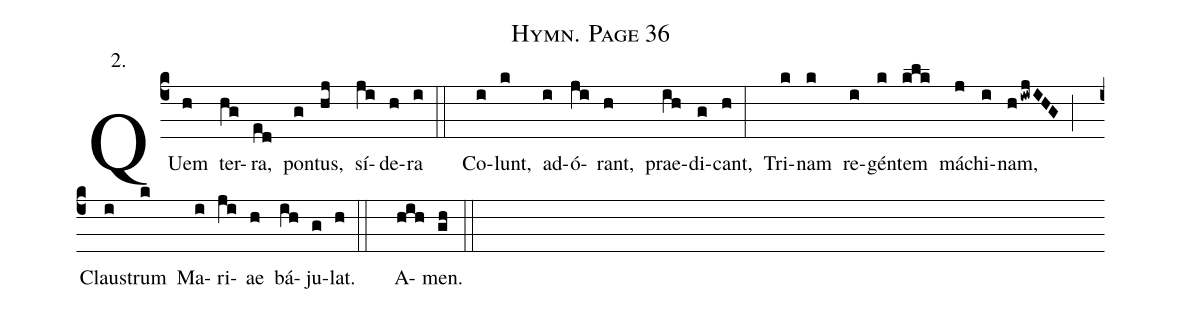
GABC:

name: Hymn. Page 36;
annotation:2.;
%%
(c4) QUem(h) ter(hg)ra,(ed) pon(g)tus,(hj) sí(ji)de(h)ra(i::) Co(i)lunt,(k) ad(i)ó(ji)rant,(h) prae(ih)di(g)cant,(h:) Tri(k)nam(k) re(i)gén(k)tem(klk) má(j)chi(i)nam,(hiwjIHG;) Claus(i)trum(k) Ma(i)ri(ji)ae(h) bá(ih)ju(g)lat.(h::) A(hih)men.(gh::)
